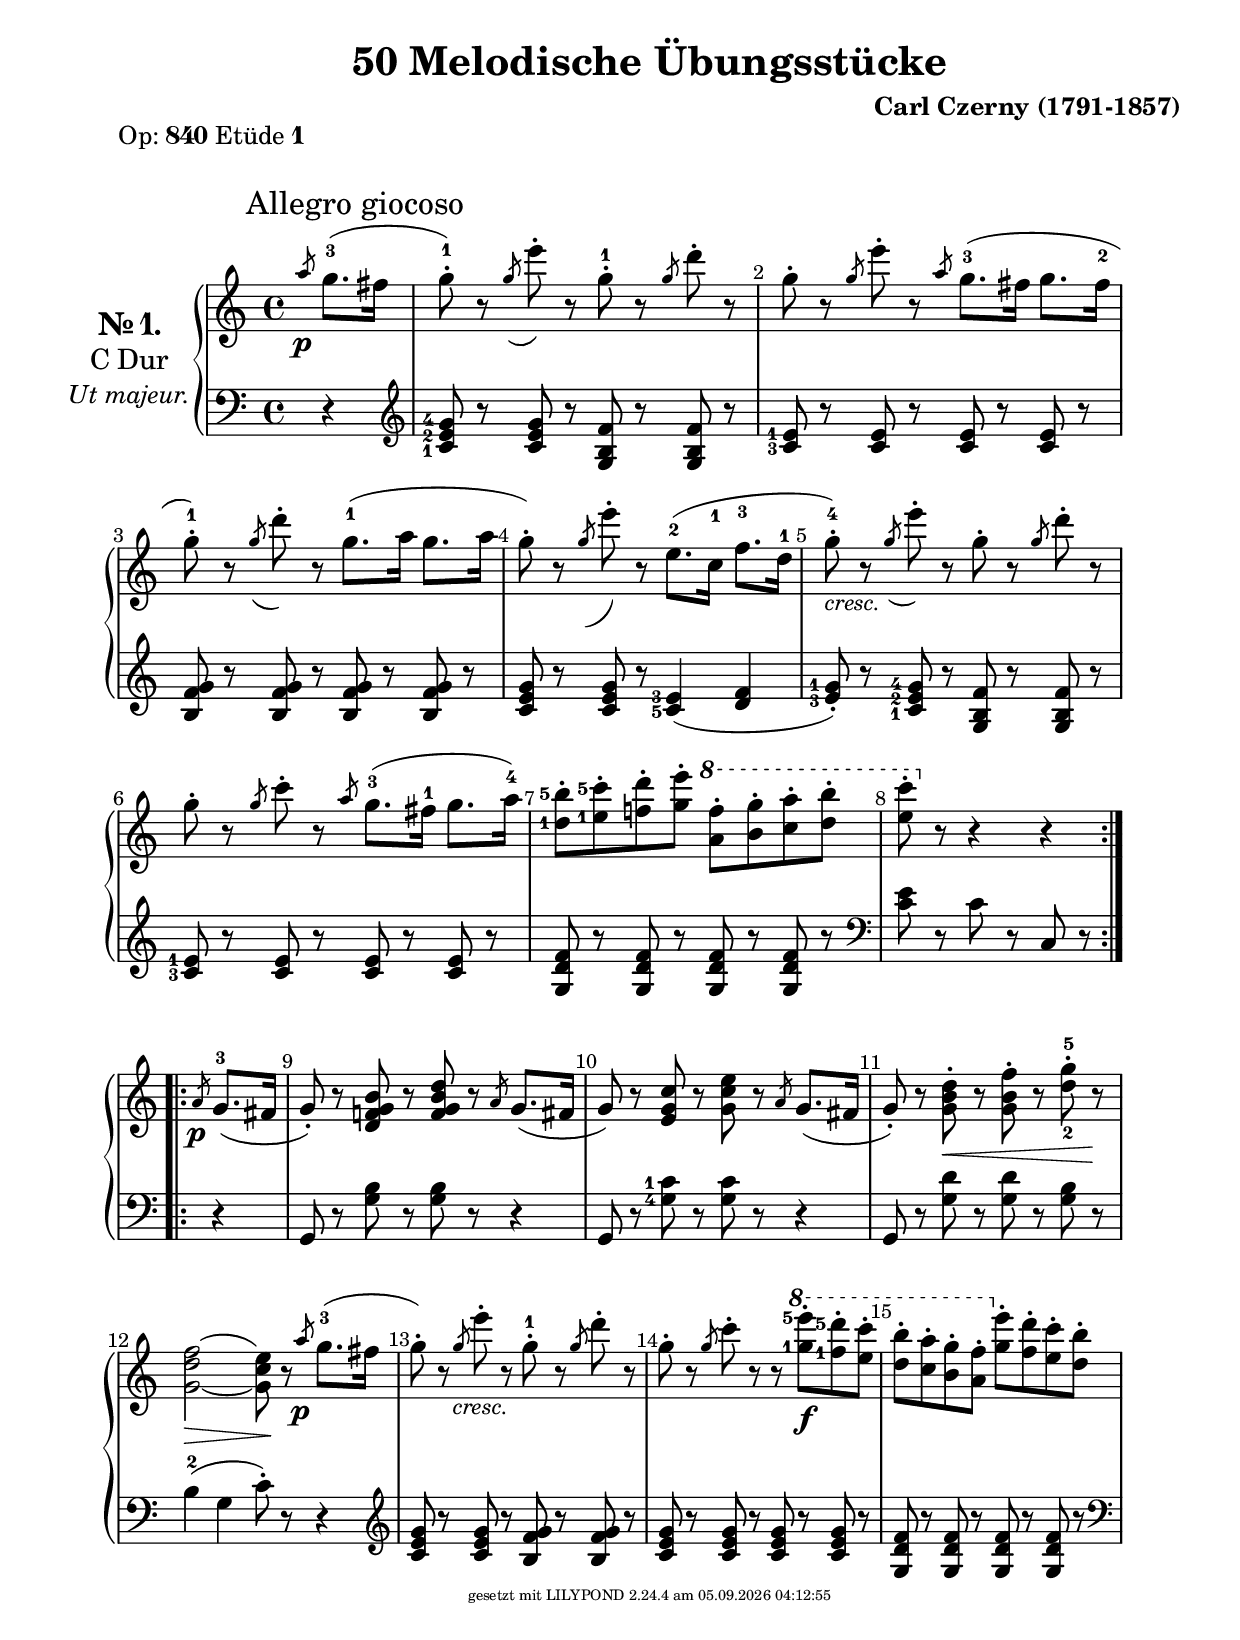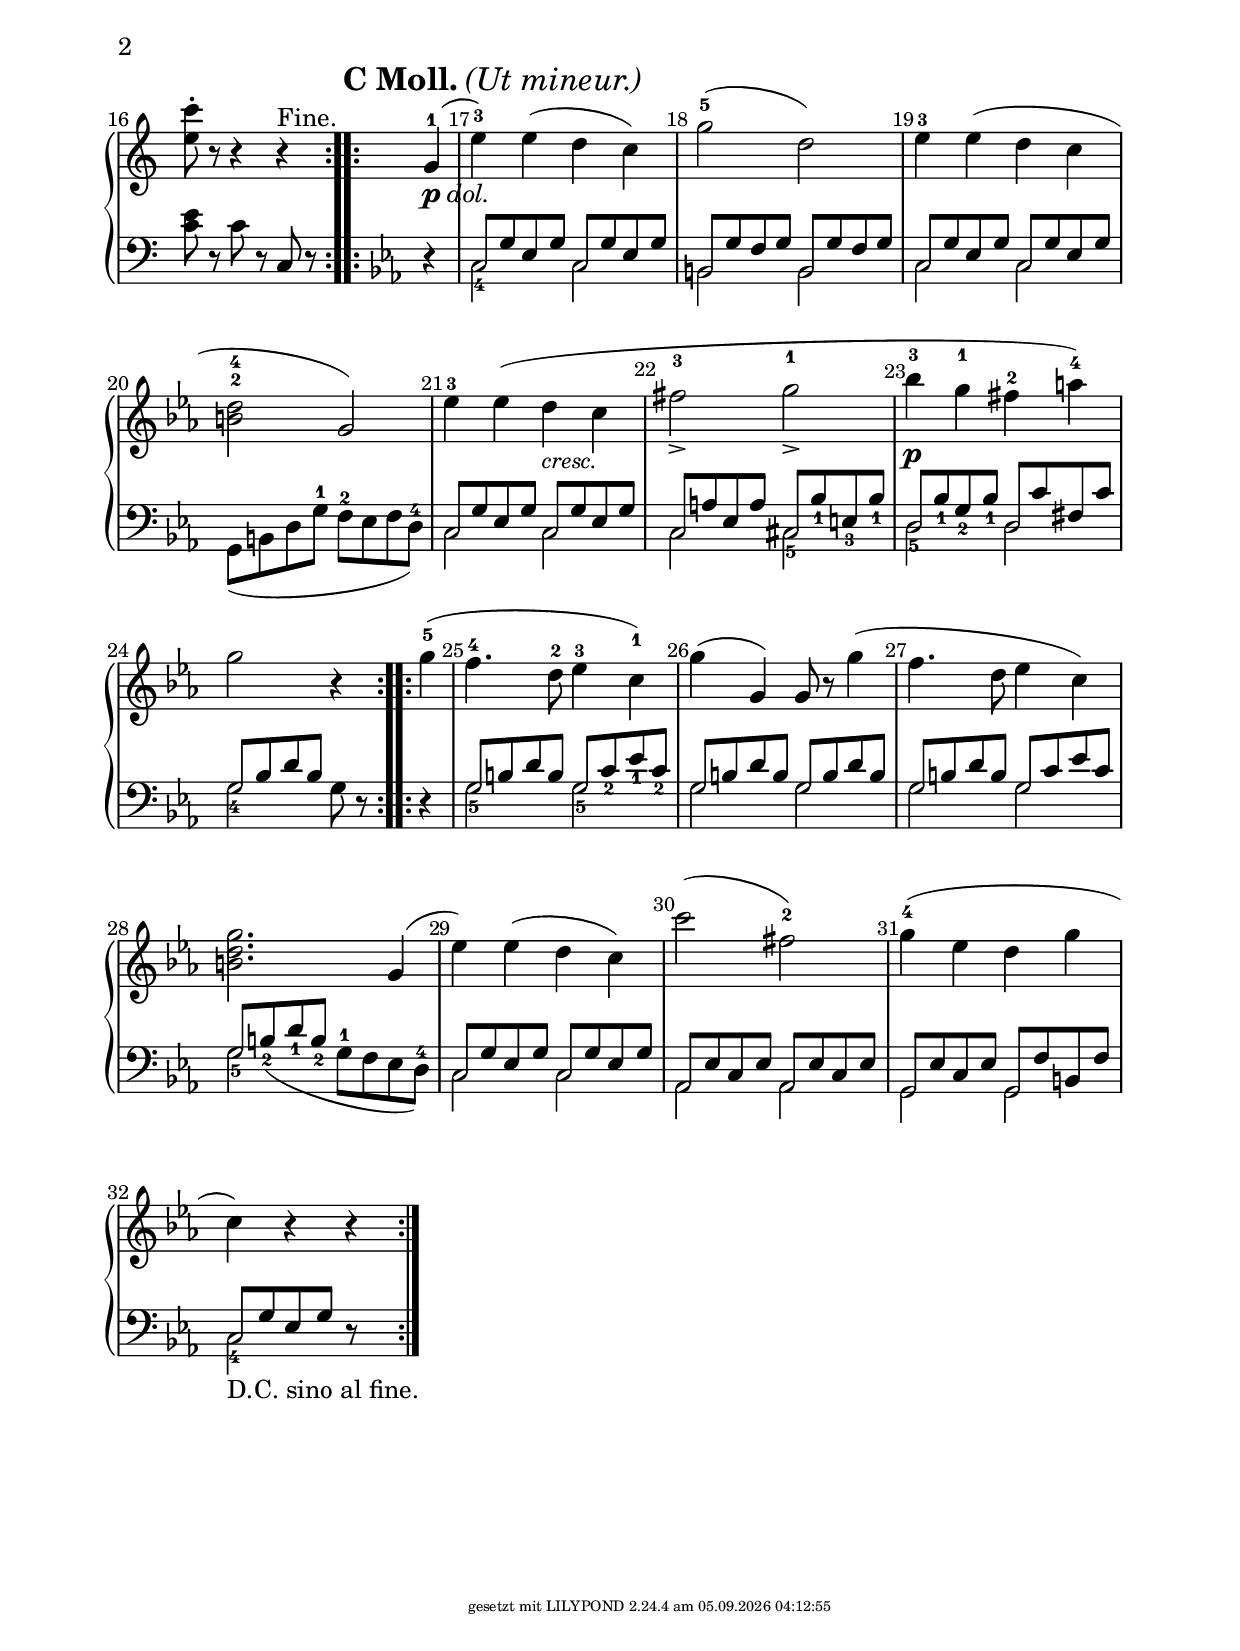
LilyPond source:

\version "2.19.37"

\language "deutsch"

\include "Papier+Layout.ly"
%\include "letter.ly"

\header {
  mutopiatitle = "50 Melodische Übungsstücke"
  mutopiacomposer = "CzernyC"
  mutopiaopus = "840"
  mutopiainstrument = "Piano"
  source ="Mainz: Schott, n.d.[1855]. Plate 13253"
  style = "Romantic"
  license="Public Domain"
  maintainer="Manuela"
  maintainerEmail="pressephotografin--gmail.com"
  composer =\markup { \bold "Carl Czerny (1791-1857)"  }
  %opus = \markup { "Op:" \number \tiny 840 }
  piece =\markup {"Op:" \number \tiny 840 "Etüde" \number \tiny 1 }
  title = "50 Melodische Übungsstücke"
  %subtitle = "subtitle"
  %arranger = "arranger"
  %instrument = "Piano"
  metre = "metre"
  %poet = "poet"
  texidoc = "All header fields with special meanings."
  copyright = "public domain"
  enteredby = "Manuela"
}

RH= \relative c'' {
  \partial 4 \accidentalStyle modern
  \override Flag.stroke-style = ##f
  \mark \markup "Allegro giocoso"
  \once \override TextScript.extra-offset = #'( -15 . 5 )
  \slashedGrace a'8\p %-\markup { \small \bold o }
  g8.(-3 fis16
  g8)-.-1 r

  \once \override Voice.Slur #'positions = #'(0 . 0.5)
  \once \override Voice.Slur.eccentricity = #0.0
  \slashedGrace g8( e'-.) r g,-.-1 r \slashedGrace g8 d'8-. r
  g,8-. r \slashedGrace g8 e'-. r \slashedGrace a,8 g8.-3( fis16 g8. fis16-2
  g8-.-1) r
  \once \override Voice.Slur #'positions = #'(1 . 0.7)
  \once \override Voice.Slur.eccentricity = #0.0

  \slashedGrace g8( d'-.) r g,8.-1( a16 g8. a16
  g8-.) r \slashedGrace g8( e'-.) r e,8.-2( c16-1 f8.-3 d16-1

  g8-.-4)_\markup { \italic \small "cresc." } r
  \once \override Voice.Slur #'positions = #'(0.2 . 0)
  \slashedGrace g8( e'-.) r g,-. r  \slashedGrace g8 d'-. r
  g,8-. r \slashedGrace g8 c-. r \slashedGrace a8 g8.-3( fis16-1 g8. a16-4)
  \set fingeringOrientations = #'(left)
  < d,-1 h'-5 >8-. < e-1 c'-5 >-. <  f d' >-. < g e' >-.
  \set fingeringOrientations = #'(left up right down)
  \ottava #1 < a f' >-. < h g' >-. < c a' >-. < d h' >8-.
  < e c' >8-. \ottava #0 r r4 r
  \bar ":..:" \break
  \slashedGrace a,,8\p g8.-3( fis16
  g8-.) r < d f g h> r < f g h d > r \slashedGrace a8 g8.( fis16
  g8) r < e g c >8 r < g c e > r \slashedGrace a8 g8.( fis16
  g8-.) r < g h d >-.\< r < g h f' >-. r < d'-2 g-5 >-. r\!
  < g,_~ d' f( >2\> < g c e) >8\!  r
  \slashedGrace a'8\p g8.-3( fis16
  g8-.) r \slashedGrace g8_\markup { \italic \small "cresc." } e'-. r g,-.-1 r \slashedGrace g8 d'8-. r
  g,8-. r \slashedGrace g8 c-. r r
  \ottava #1 \set fingeringOrientations = #'(left)
  < g'-1 e'-5 >8-.\f < f-1 d'-5 >-. <  e c' >-. < d h' >-.
  < c a' >8-. < h g' >-. <  a f' >-.
  \ottava #0
  < g e' >8-. < f d' >-. <  e c' >-. < d h' >-.
  <  e c' >-. r r4 r4^\markup "Fine." \bar ":..:"
  \key c \minor
  \mark \markup { \bold "C Moll." \italic "(Ut mineur.)" }

  \once \override Voice.Slur #'positions = #'(2.2 . 0)
  g,4-1(_\markup { \dynamic p \italic "dol." }
  es'-3) es( d c)
  g'2-5( d)
  \set fingeringOrientations = #'(up)
  es4-3 es( d c < h-2 d-4 >2 g)
  es'4-3 es( d_\markup { \italic \small "cresc." } c
  fis2-3_> g-1_> b4-3\p g-1 fis-2 a-4)  g2 r4
  \bar ":..:"
  \once \override Voice.Slur #'positions = #'(0.5 . 3)
  g4-5( f4.-4 d8-2 es4-3 c-1)
  \once \override Voice.Slur #'positions = #'(0.5 . 3)
  g'( g,)
  g8 r g'4( f4. d8 es4 c)
  < h d g >2.
  \once \override Voice.Slur #'positions = #'(1 . 0.5)
  g4(
  es') es( d c)
  c'2( fis,-2) g4-4( es d g c,) r4 r4 \bar ":|." %\noPageBreak
}


LH = \relative c' {
  \clef bass
  \slashedGrace s8 r4
  \clef treble
  \set fingeringOrientations = #'(left)
  \set Staff.explicitKeySignatureVisibility = #end-of-line-invisible
  < c-1 e-2 g-4 >8 r < c e g >8 r < g h f' > r < g h f' > r

  < c-3 e-1 >8 r q r q r q r
  < h f' g >8 r q r q r q r
  < c e g >8 r q r < c-5 e-3 >4( < d f >
  < e-3 g-1 >8-.) r < c-1 e-2 g-4 >8 r < g h f' > r q r
  < c-3 e-1 >8 r q r q r q r
  < g d' f > r q r q r q r
  \clef bass
  < c e >8 r c r c, r
  d4\rest
  g,8 r < g' h > r q r r4
  g,8 r < g'-4 c-1 > r q r r4
  g,8 r < g' d' > r q r < g h > r
  h4-2( g c8-.)\! r r4
  \clef treble
  < c e g >8 r q r < h f' g >8 r q r
  < c e g >8 r q r < c e g >8 r q r
  < g d' f > r q r q r q r
  \clef bass
  < c e >8 r c r c, r
  <<
    {
      \clef bass  \key c \minor \partial 4
      \voiceOne
      \mergeDifferentlyHeadedOn
      \mergeDifferentlyDottedOn
      \set fingeringOrientations = #'(down)
      \override Fingering.direction = #DOWN
      \override Fingering.staff-padding = #'()
      d4\rest
      c8 g' es g c,8 g' es g
      h, g' f g h, g' f g
      c,8 g' es g c,8 g' es g
      s1
      c,8 g' es g c,8 g' es g
      c, a' es a cis, b'-1 e,-3 b'-1
      d, b'-1 g_2 b-1 d, c' fis, c'
      g b d b s4
      s4
      %\override Fingering.extra-offset = #(-0.3 . -1.8)
      g8 h d h g c_2 es_1 c_2
      g8 h d h g8 h d h
      g8 h d h g c es c
      g8 h_(-2 d-1 h-2 \stemDown g^1 f es d^4)
      \stemUp
      c8 g' es g c,8 g' es g
      as, es' c es as, es' c es
      g, es' c es g, f' h, f'
      c8 g' es g d8\rest
    }
    \\
    {
      \voiceTwo
      \set fingeringOrientations = #'(down)
      \override Fingering.direction = #LEFT
      \override Fingering.staff-padding = #'()
      s4 c2-4 c h h c c
      g8( h d g^1 f^2 es f d^4)
      c2 c2
      c cis-5 d-5 d g-4 g8 d8\rest d4\rest
      g2-5 g2-5 g2 g2 g2 g2 g2-5 s2
      c,2 c as as g g c-4_\markup "D.C. sino al fine." s4
    }
  >>

}

\score
{
  \new PianoStaff \with {
    instrumentName = \markup {
      \center-column {
        %\once \override TextScript.extra-offset = #'( 0 . 0.5)
        %\draw-circle #0.5 #0.3 ##f
        \line { \bold \huge { "№" } \number 1. }
        \line \large { C Dur }
        \italic \line { Ut majeur. }
      }
    }
    shortInstrumentName = ""
  }
  <<

    \new Staff="Discant"
    \with
    {
      \consists "Bar_number_engraver"
      \override BarNumber.padding = #0
      \override BarNumber.self-alignment-X = #CENTER
      \override BarNumber.break-visibility = #end-of-line-invisible
      \override Slur.outside-staff-priority = #150
    }
    {
      <<
        \set Staff.explicitKeySignatureVisibility = #begin-of-line-visible
        \RH
      >>
    }
    \new Staff="Bass" {
      \set Staff.explicitKeySignatureVisibility = #begin-of-line-visible
      \LH
    }
  >>
  %\layout {  }
  %\midi { }
}

